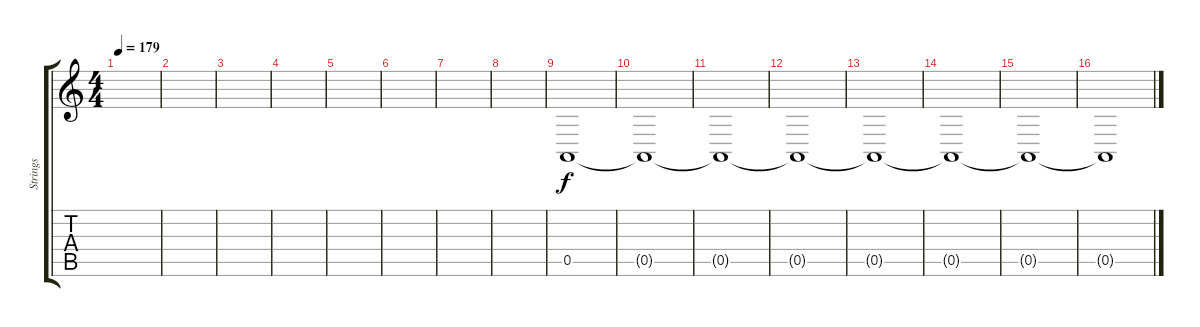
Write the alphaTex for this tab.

\track ("Strings" "Strings") {instrument stringensemble1}
\staff {score tabs}
\tuning (E4 B3 G3 D3 A2 E2) {hide}
\ts (4 4)
\tempo 179
\clef g2
\ks c
|
|
|
|
|
|
|
|
0.5.1{volume 11 instrument tremolostrings} |
0.5{t}.1 |
0.5{t}.1 |
0.5{t}.1 |
0.5{t}.1 |
0.5{t}.1 |
0.5{t}.1 |
0.5{t}.1
